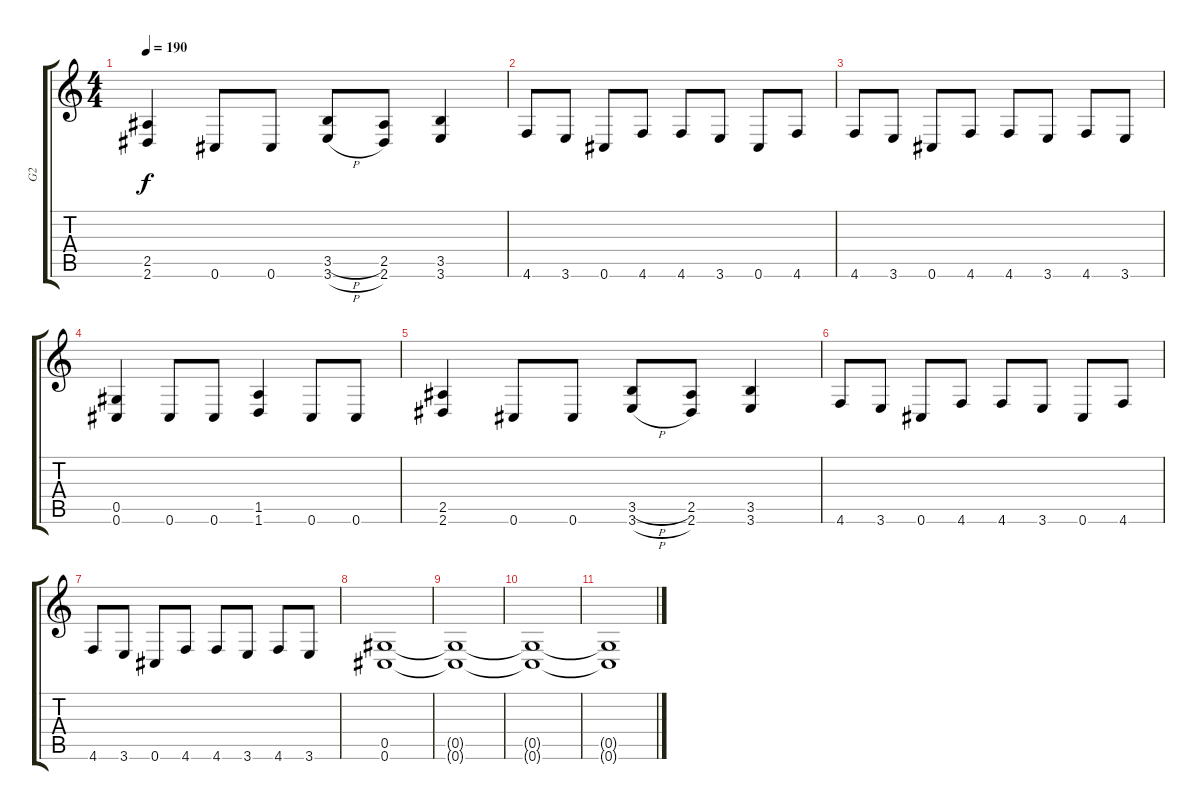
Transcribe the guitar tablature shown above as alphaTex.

\track ("G2" "G2") {instrument distortionguitar}
\staff {score tabs}
\tuning (Eb4 Bb3 Gb3 Db3 Ab2 Db2) {hide}
\ts (4 4)
\tempo 190
\clef g2
\ks c
(2.5 2.6).4{dy f} 0.6.8 0.6.8 (3.5{h} 3.6{h}).8 (2.5 2.6).8 (3.5 3.6).4 |
4.6.8 3.6.8 0.6.8 4.6.8 4.6.8 3.6.8 0.6.8 4.6.8 |
4.6.8 3.6.8 0.6.8 4.6.8 4.6.8 3.6.8 4.6.8 3.6.8 |
(0.5 0.6).4 0.6.8 0.6.8 (1.5 1.6).4 0.6.8 0.6.8 |
(2.5 2.6).4 0.6.8 0.6.8 (3.5{h} 3.6{h}).8 (2.5 2.6).8 (3.5 3.6).4 |
4.6.8 3.6.8 0.6.8 4.6.8 4.6.8 3.6.8 0.6.8 4.6.8 |
4.6.8 3.6.8 0.6.8 4.6.8 4.6.8 3.6.8 4.6.8 3.6.8 |
(0.5 0.6).1 |
(0.5{t} 0.6{t}).1 |
(0.5{t} 0.6{t}).1 |
(0.5{t} 0.6{t}).1
